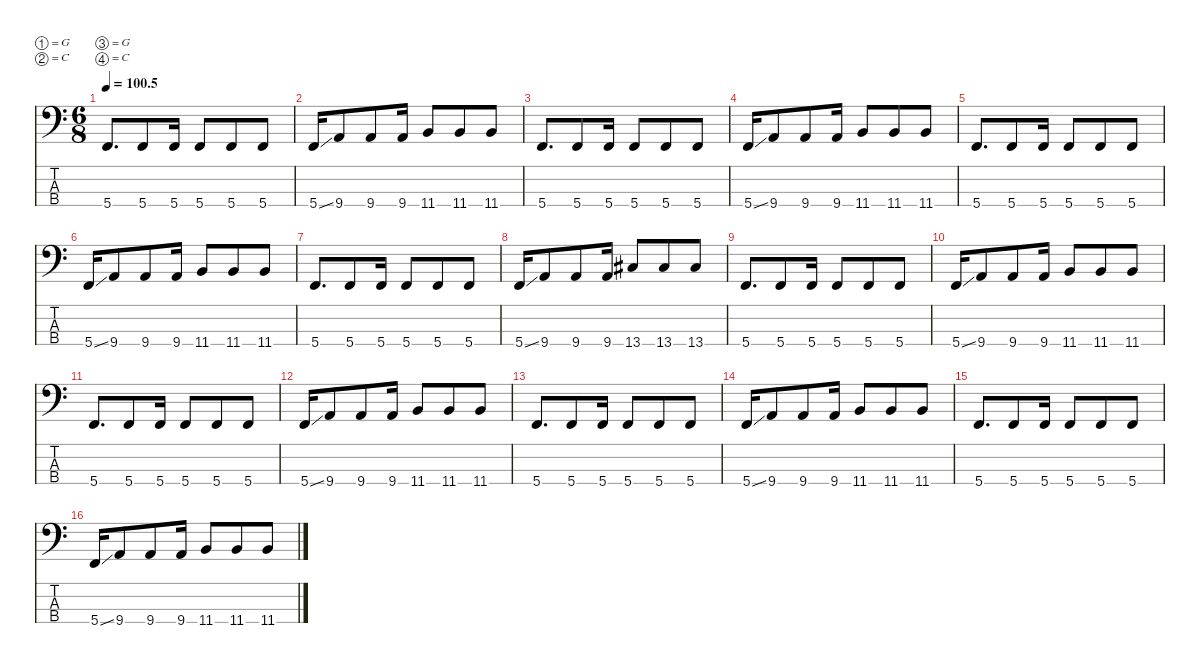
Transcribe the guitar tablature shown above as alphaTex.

\defaultSystemsLayout 4
\hideDynamics
\bracketExtendMode nobrackets
\singleTrackTrackNamePolicy hidden
\multiTrackTrackNamePolicy hidden
\firstSystemTrackNameMode fullname
\firstSystemTrackNameOrientation horizontal
\otherSystemsTrackNameOrientation horizontal
\track ("Bass guitar" "el.bs.") {instrument electricbassfinger}
\staff {score tabs}
\tuning (G2 C2 G1 C1)
\ts (6 8)
\tempo
100.5
\accidentals auto
\clef f4
\ottava regular
\simile none
\ks c
5.4.8{d dy f beam Up} 5.4.8{beam Up} 5.4.16{beam Up} 5.4.8{beam Up} 5.4.8{beam Up} 5.4.8{beam Up} |
5.4{ss}.16{beam Up} 9.4.8{beam Up} 9.4.8{beam Up} 9.4.16{beam Up} 11.4.8{beam Up} 11.4.8{beam Up} 11.4.8{beam Up} |
5.4.8{d beam Up} 5.4.8{beam Up} 5.4.16{beam Up} 5.4.8{beam Up} 5.4.8{beam Up} 5.4.8{beam Up} |
5.4{ss}.16{beam Up} 9.4.8{beam Up} 9.4.8{beam Up} 9.4.16{beam Up} 11.4.8{beam Up} 11.4.8{beam Up} 11.4.8{beam Up} |
5.4.8{d beam Up} 5.4.8{beam Up} 5.4.16{beam Up} 5.4.8{beam Up} 5.4.8{beam Up} 5.4.8{beam Up} |
5.4{ss}.16{beam Up} 9.4.8{beam Up} 9.4.8{beam Up} 9.4.16{beam Up} 11.4.8{beam Up} 11.4.8{beam Up} 11.4.8{beam Up} |
5.4.8{d beam Up} 5.4.8{beam Up} 5.4.16{beam Up} 5.4.8{beam Up} 5.4.8{beam Up} 5.4.8{beam Up} |
5.4{ss}.16{beam Up} 9.4.8{beam Up} 9.4.8{beam Up} 9.4.16{beam Up} 13.4{acc #}.8{beam Up} 13.4{acc #}.8{beam Up} 13.4{acc #}.8{beam Up} |
5.4.8{d beam Up} 5.4.8{beam Up} 5.4.16{beam Up} 5.4.8{beam Up} 5.4.8{beam Up} 5.4.8{beam Up} |
5.4{ss}.16{beam Up} 9.4.8{beam Up} 9.4.8{beam Up} 9.4.16{beam Up} 11.4.8{beam Up} 11.4.8{beam Up} 11.4.8{beam Up} |
5.4.8{d beam Up} 5.4.8{beam Up} 5.4.16{beam Up} 5.4.8{beam Up} 5.4.8{beam Up} 5.4.8{beam Up} |
5.4{ss}.16{beam Up} 9.4.8{beam Up} 9.4.8{beam Up} 9.4.16{beam Up} 11.4.8{beam Up} 11.4.8{beam Up} 11.4.8{beam Up} |
5.4.8{d beam Up} 5.4.8{beam Up} 5.4.16{beam Up} 5.4.8{beam Up} 5.4.8{beam Up} 5.4.8{beam Up} |
5.4{ss}.16{beam Up} 9.4.8{beam Up} 9.4.8{beam Up} 9.4.16{beam Up} 11.4.8{beam Up} 11.4.8{beam Up} 11.4.8{beam Up} |
5.4.8{d beam Up} 5.4.8{beam Up} 5.4.16{beam Up} 5.4.8{beam Up} 5.4.8{beam Up} 5.4.8{beam Up} |
5.4{ss}.16{beam Up} 9.4.8{beam Up} 9.4.8{beam Up} 9.4.16{beam Up} 11.4.8{beam Up} 11.4.8{beam Up} 11.4.8{beam Up}
